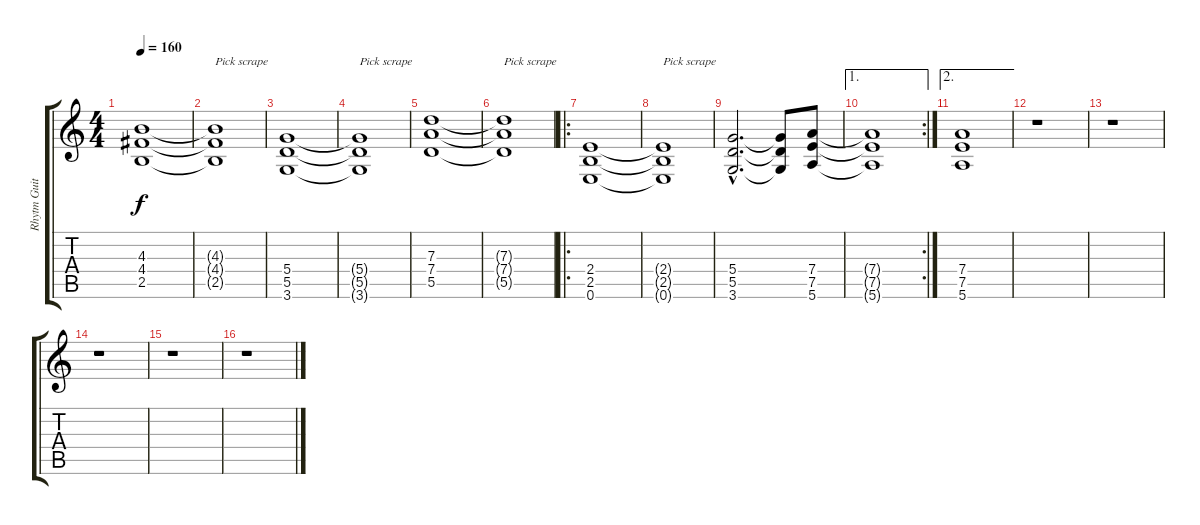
\track ("Rhytm Guitar" "Rhytm Guit") {instrument overdrivenguitar}
\staff {score tabs}
\tuning (E4 B3 G3 D3 A2 E2) {hide}
\ts (4 4)
\tempo 160
\clef g2
\ks c
(4.3 4.4 2.5).1{dy f} |
(4.3{t} 4.4{t} 2.5{t}).1{txt "Pick scrape"} |
(5.4 5.5 3.6).1 |
(5.4{t} 5.5{t} 3.6{t}).1{txt "Pick scrape"} |
(7.3 7.4 5.5).1 |
(7.3{t} 7.4{t} 5.5{t}).1{txt "Pick scrape"} |
\ro
(2.4 2.5 0.6).1 |
(2.4{t} 2.5{t} 0.6{t}).1{txt "Pick scrape"} |
(5.4{hac} 5.5{hac} 3.6{hac}).2{d} (5.4{t} 5.5{t} 3.6{t}).8 (7.4 7.5 5.6).8 |
\ae 1
\rc 2
(7.4{t} 7.5{t} 5.6{t}).1 |
\ae 2
(7.4 7.5 5.6).1 |
r.1 |
r.1 |
r.1 |
r.1 |
r.1
